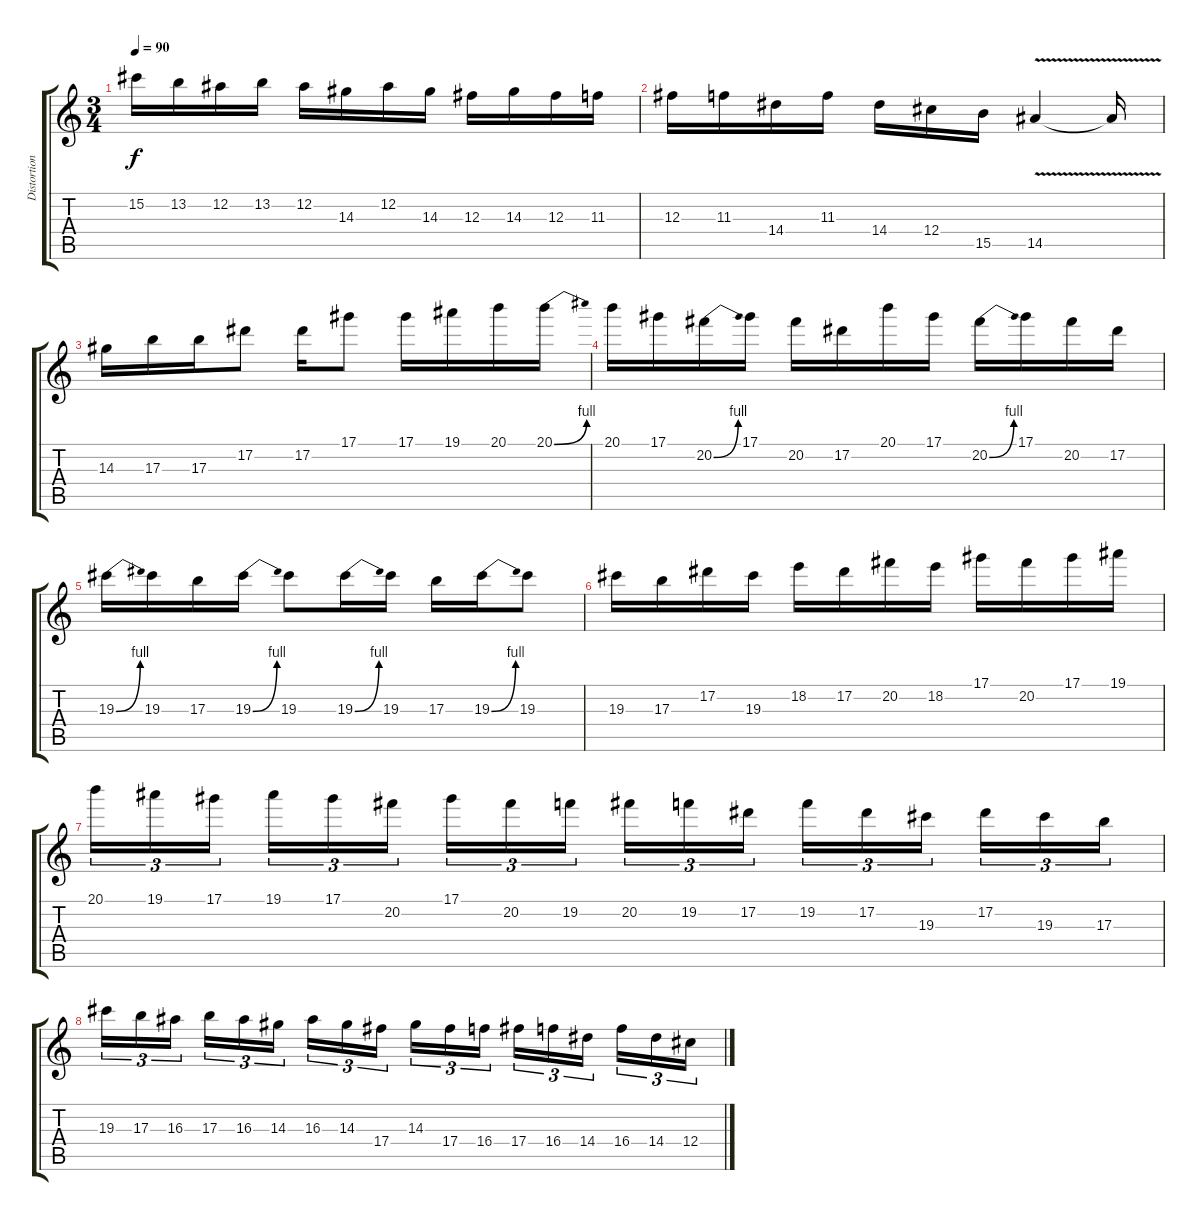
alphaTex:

\track ("Distortion Lead Guitar" "Distortion") {instrument distortionguitar}
\staff {score tabs}
\tuning (Eb4 Bb3 Gb3 Db3 Ab2 Eb2) {hide}
\ts (3 4)
\tempo 90
\clef g2
\ks c
15.2.16{dy f} 13.2.16 12.2.16 13.2.16 12.2.16 14.3.16 12.2.16 14.3.16 12.3.16 14.3.16 12.3.16 11.3.16 |
12.3.16 11.3.16 14.4.16 11.3.16 14.4.16 12.4.16 15.5.16 14.5{v}.4 14.5{t}.16 |
14.3.16 17.3.16 17.3.16 17.2.8 17.2.16 17.1.8 17.1.16 19.1.16 20.1.16 20.1{be (bend 0 0 60 4)}.16 |
20.1.16 17.1.16 20.2{be (bend 0 0 60 4)}.16 17.1.16 20.2.16 17.2.16 20.1.16 17.1.16 20.2{be (bend 0 0 60 4)}.16 17.1.16 20.2.16 17.2.16 |
19.3{be (bend 0 0 60 4)}.16 19.3.16 17.3.16 19.3{be (bend 0 0 60 4)}.16 19.3.8 19.3{be (bend 0 0 60 4)}.16 19.3.16 17.3.16 19.3{be (bend 0 0 60 4)}.16 19.3.8 |
19.3.16 17.3.16 17.2.16 19.3.16 18.2.16 17.2.16 20.2.16 18.2.16 17.1.16 20.2.16 17.1.16 19.1.16 |
20.1.16{tu (3 2)} 19.1.16{tu (3 2)} 17.1.16{tu (3 2) beam splitsecondary} 19.1.16{tu (3 2)} 17.1.16{tu (3 2)} 20.2.16{tu (3 2)} 17.1.16{tu (3 2)} 20.2.16{tu (3 2)} 19.2.16{tu (3 2) beam splitsecondary} 20.2.16{tu (3 2)} 19.2.16{tu (3 2)} 17.2.16{tu (3 2)} 19.2.16{tu (3 2)} 17.2.16{tu (3 2)} 19.3.16{tu (3 2) beam splitsecondary} 17.2.16{tu (3 2)} 19.3.16{tu (3 2)} 17.3.16{tu (3 2)} |
19.3.16{tu (3 2)} 17.3.16{tu (3 2)} 16.3.16{tu (3 2) beam splitsecondary} 17.3.16{tu (3 2)} 16.3.16{tu (3 2)} 14.3.16{tu (3 2)} 16.3.16{tu (3 2)} 14.3.16{tu (3 2)} 17.4.16{tu (3 2) beam splitsecondary} 14.3.16{tu (3 2)} 17.4.16{tu (3 2)} 16.4.16{tu (3 2)} 17.4.16{tu (3 2)} 16.4.16{tu (3 2)} 14.4.16{tu (3 2) beam splitsecondary} 16.4.16{tu (3 2)} 14.4.16{tu (3 2)} 12.4.16{tu (3 2)}
